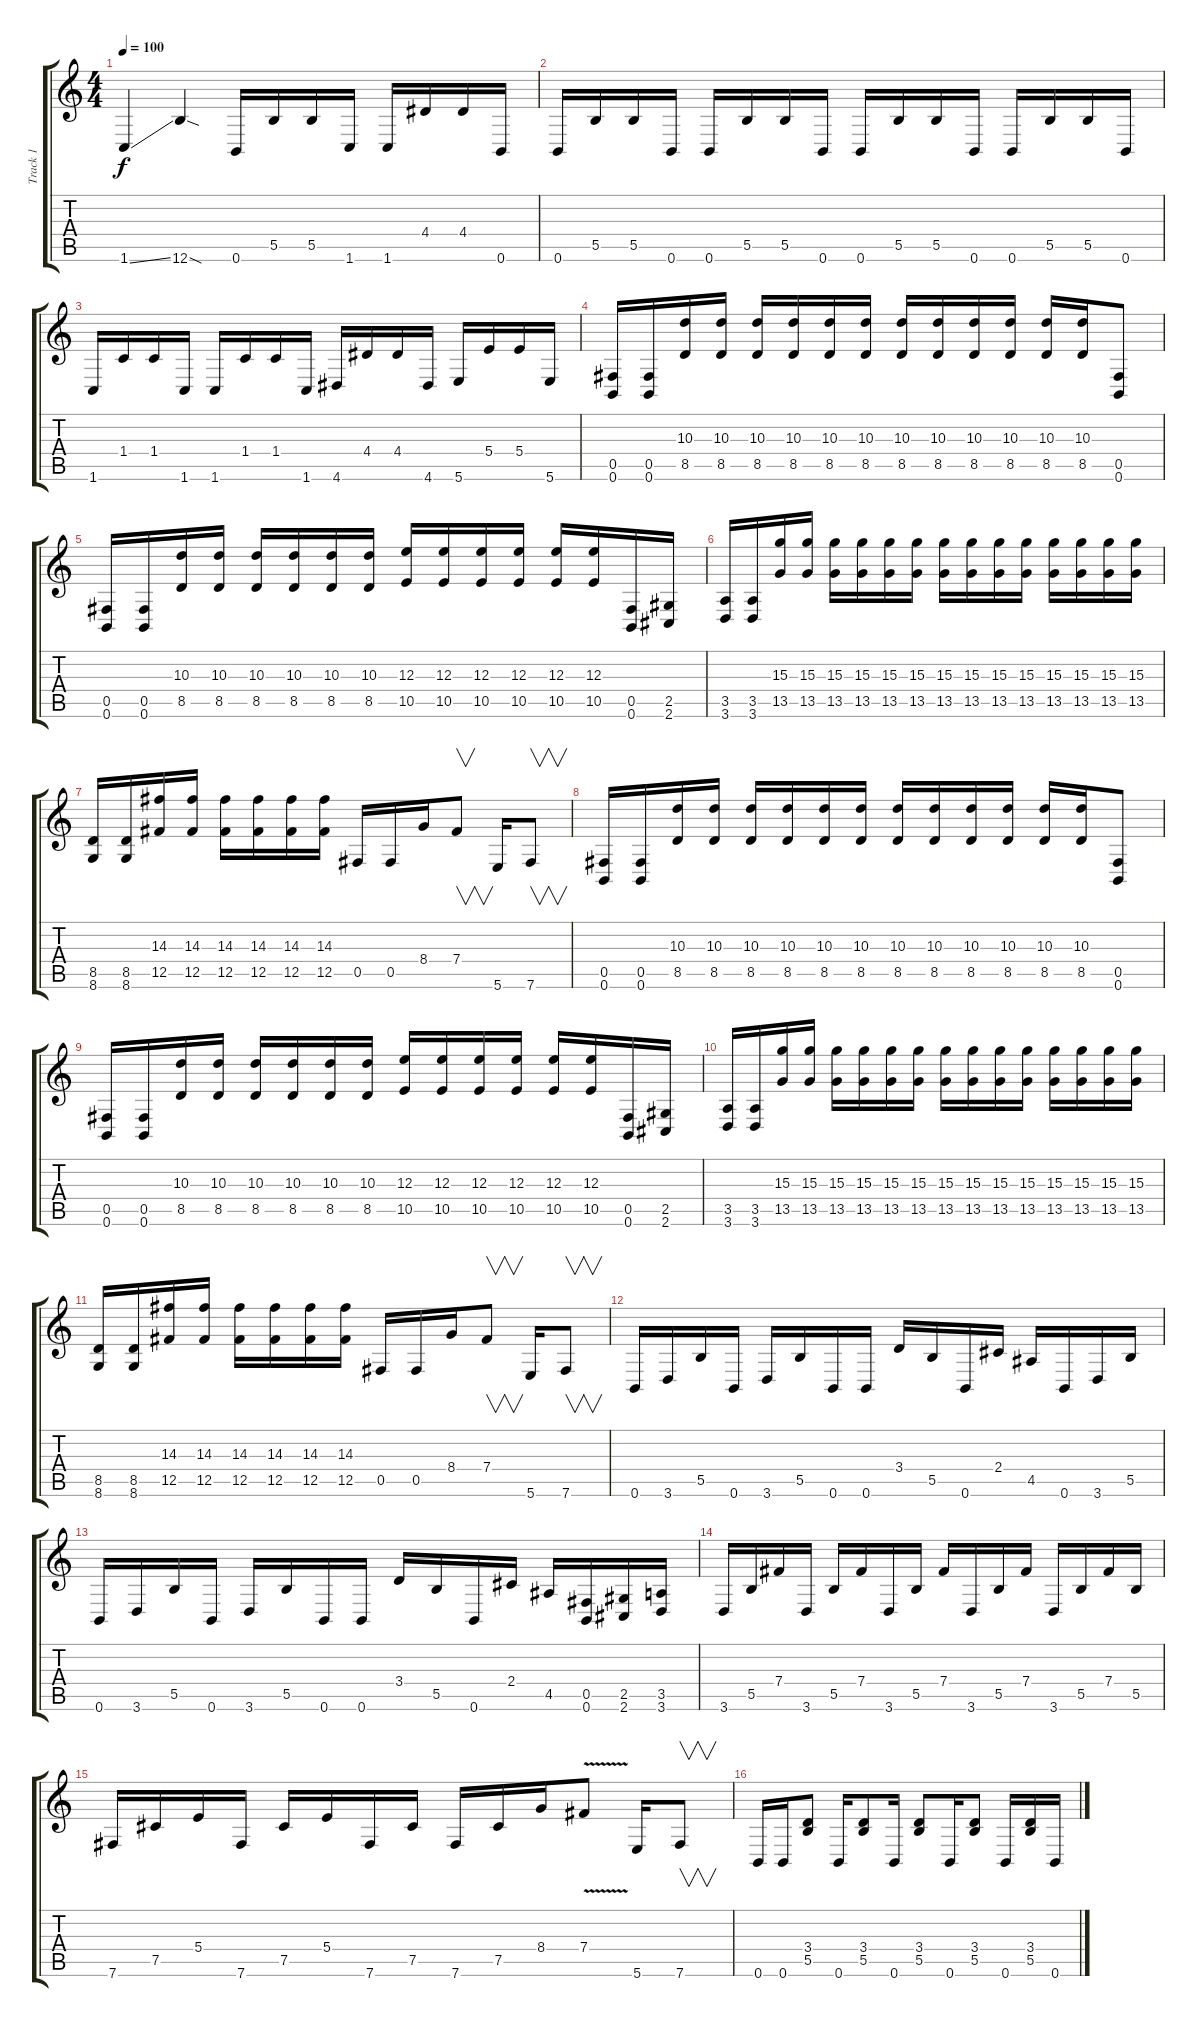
\track ("Track 1" "Track 1") {instrument distortionguitar}
\staff {score tabs}
\tuning (Db4 Ab3 E3 B2 Gb2 B1) {hide}
\ts (4 4)
\tempo 100
\clef g2
\ks c
1.6{ss}.4{dy f} 12.6{sod}.4 0.6.16 5.5.16 5.5.16 1.6.16 1.6.16 4.4.16 4.4.16 0.6.16 |
0.6.16 5.5.16 5.5.16 0.6.16 0.6.16 5.5.16 5.5.16 0.6.16 0.6.16 5.5.16 5.5.16 0.6.16 0.6.16 5.5.16 5.5.16 0.6.16 |
1.6.16 1.4.16 1.4.16 1.6.16 1.6.16 1.4.16 1.4.16 1.6.16 4.6.16 4.4.16 4.4.16 4.6.16 5.6.16 5.4.16 5.4.16 5.6.16 |
(0.5 0.6).16 (0.5 0.6).16 (10.3 8.5).16 (10.3 8.5).16 (10.3 8.5).16 (10.3 8.5).16 (10.3 8.5).16 (10.3 8.5).16 (10.3 8.5).16 (10.3 8.5).16 (10.3 8.5).16 (10.3 8.5).16 (10.3 8.5).16 (10.3 8.5).16 (0.5 0.6).8 |
(0.5 0.6).16 (0.5 0.6).16 (10.3 8.5).16 (10.3 8.5).16 (10.3 8.5).16 (10.3 8.5).16 (10.3 8.5).16 (10.3 8.5).16 (12.3 10.5).16 (12.3 10.5).16 (12.3 10.5).16 (12.3 10.5).16 (12.3 10.5).16 (12.3 10.5).16 (0.5 0.6).16 (2.5 2.6).16 |
(3.5 3.6).16 (3.5 3.6).16 (15.3 13.5).16 (15.3 13.5).16 (15.3 13.5).16 (15.3 13.5).16 (15.3 13.5).16 (15.3 13.5).16 (15.3 13.5).16 (15.3 13.5).16 (15.3 13.5).16 (15.3 13.5).16 (15.3 13.5).16 (15.3 13.5).16 (15.3 13.5).16 (15.3 13.5).16 |
(8.5 8.6).16 (8.5 8.6).16 (14.3 12.5).16 (14.3 12.5).16 (14.3 12.5).16 (14.3 12.5).16 (14.3 12.5).16 (14.3 12.5).16 0.5.16 0.5.16 8.4.16 7.4.8{v} 5.6.16 7.6.8{v} |
(0.5 0.6).16 (0.5 0.6).16 (10.3 8.5).16 (10.3 8.5).16 (10.3 8.5).16 (10.3 8.5).16 (10.3 8.5).16 (10.3 8.5).16 (10.3 8.5).16 (10.3 8.5).16 (10.3 8.5).16 (10.3 8.5).16 (10.3 8.5).16 (10.3 8.5).16 (0.5 0.6).8 |
(0.5 0.6).16 (0.5 0.6).16 (10.3 8.5).16 (10.3 8.5).16 (10.3 8.5).16 (10.3 8.5).16 (10.3 8.5).16 (10.3 8.5).16 (12.3 10.5).16 (12.3 10.5).16 (12.3 10.5).16 (12.3 10.5).16 (12.3 10.5).16 (12.3 10.5).16 (0.5 0.6).16 (2.5 2.6).16 |
(3.5 3.6).16 (3.5 3.6).16 (15.3 13.5).16 (15.3 13.5).16 (15.3 13.5).16 (15.3 13.5).16 (15.3 13.5).16 (15.3 13.5).16 (15.3 13.5).16 (15.3 13.5).16 (15.3 13.5).16 (15.3 13.5).16 (15.3 13.5).16 (15.3 13.5).16 (15.3 13.5).16 (15.3 13.5).16 |
(8.5 8.6).16 (8.5 8.6).16 (14.3 12.5).16 (14.3 12.5).16 (14.3 12.5).16 (14.3 12.5).16 (14.3 12.5).16 (14.3 12.5).16 0.5.16 0.5.16 8.4.16 7.4.8{v} 5.6.16 7.6.8{v} |
0.6.16 3.6.16 5.5.16 0.6.16 3.6.16 5.5.16 0.6.16 0.6.16 3.4.16 5.5.16 0.6.16 2.4.16 4.5.16 0.6.16 3.6.16 5.5.16 |
0.6.16 3.6.16 5.5.16 0.6.16 3.6.16 5.5.16 0.6.16 0.6.16 3.4.16 5.5.16 0.6.16 2.4.16 4.5.16 (0.5 0.6).16 (2.5 2.6).16 (3.5 3.6).16 |
3.6.16 5.5.16 7.4.16 3.6.16 5.5.16 7.4.16 3.6.16 5.5.16 7.4.16 3.6.16 5.5.16 7.4.16 3.6.16 5.5.16 7.4.16 5.5.16 |
7.6.16 7.5.16 5.4.16 7.6.16 7.5.16 5.4.16 7.6.16 7.5.16 7.6.16 7.5.16 8.4.16 7.4{v}.8 5.6.16 7.6.8{v} |
0.6.16 0.6.16 (3.4 5.5).8 0.6.16 (3.4 5.5).8 0.6.16 (3.4 5.5).8 0.6.16 (3.4 5.5).8 0.6.16 (3.4 5.5).16 0.6.16
